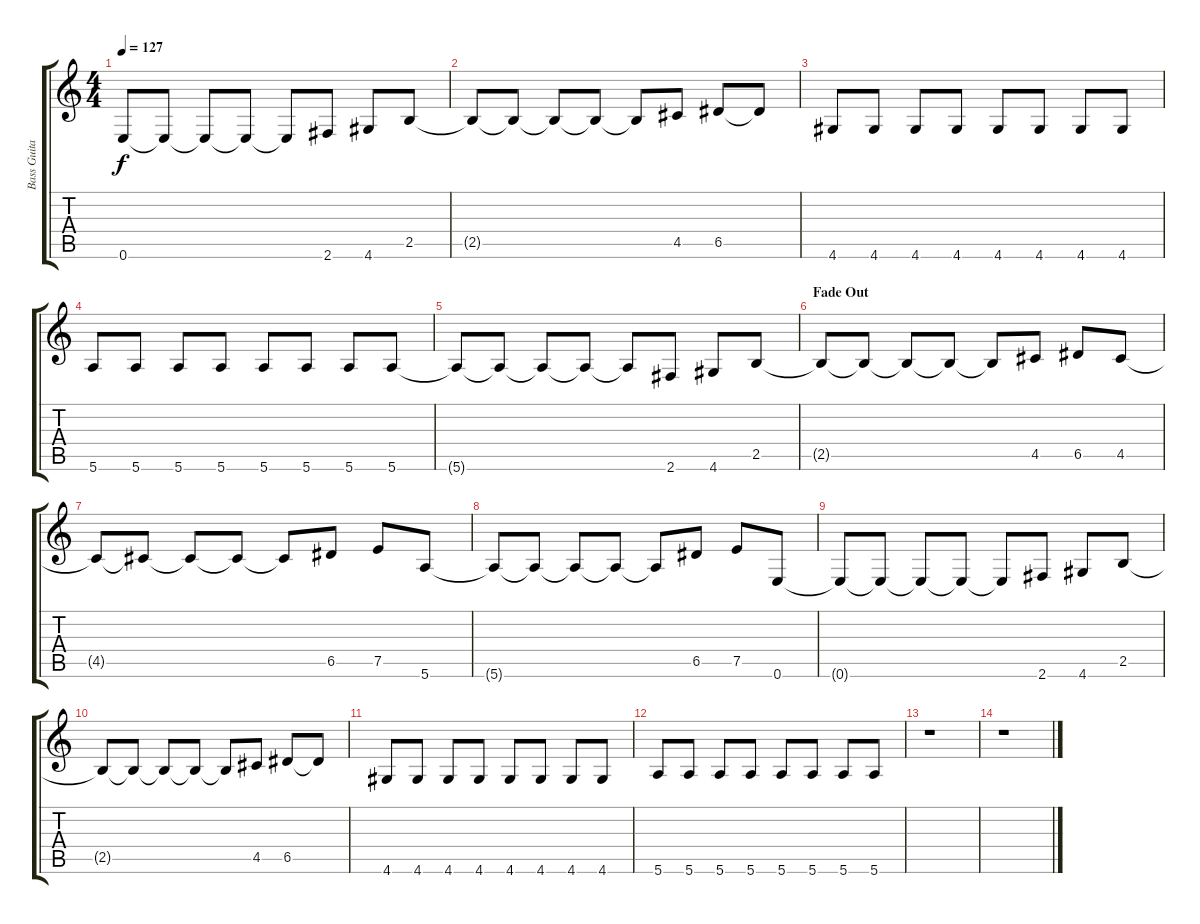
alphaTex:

\track ("Bass Guitar" "Bass Guita") {instrument electricbassfinger}
\staff {score tabs}
\tuning (E4 B3 G3 D3 A2 E2) {hide}
\ts (4 4)
\tempo 127
\clef g2
\ks c
0.6{t}.8{dy f} 0.6{t}.8 0.6{t}.8 0.6{t}.8 0.6{t}.8 2.6.8 4.6.8 2.5.8 |
2.5{t}.8 2.5{t}.8 2.5{t}.8 2.5{t}.8 2.5{t}.8 4.5.8 6.5.8 6.5{t}.8 |
4.6.8 4.6.8 4.6.8 4.6.8 4.6.8 4.6.8 4.6.8 4.6.8 |
5.6.8 5.6.8 5.6.8 5.6.8 5.6.8 5.6.8 5.6.8 5.6.8 |
5.6{t}.8 5.6{t}.8 5.6{t}.8 5.6{t}.8 5.6{t}.8 2.6.8 4.6.8 2.5.8 |
\section ("" "Fade Out")
2.5{t}.8 2.5{t}.8 2.5{t}.8 2.5{t}.8 2.5{t}.8 4.5.8 6.5.8 4.5.8 |
4.5{t}.8 4.5{t}.8 4.5{t}.8 4.5{t}.8 4.5{t}.8 6.5.8 7.5.8 5.6.8 |
5.6{t}.8 5.6{t}.8 5.6{t}.8 5.6{t}.8 5.6{t}.8 6.5.8 7.5.8 0.6.8 |
0.6{t}.8 0.6{t}.8 0.6{t}.8 0.6{t}.8 0.6{t}.8 2.6.8 4.6.8 2.5.8 |
2.5{t}.8 2.5{t}.8 2.5{t}.8 2.5{t}.8 2.5{t}.8 4.5.8 6.5.8 6.5{t}.8 |
4.6.8 4.6.8 4.6.8 4.6.8 4.6.8 4.6.8 4.6.8 4.6.8 |
5.6.8 5.6.8 5.6.8 5.6.8 5.6.8 5.6.8 5.6.8 5.6.8 |
r.1 |
r.1
